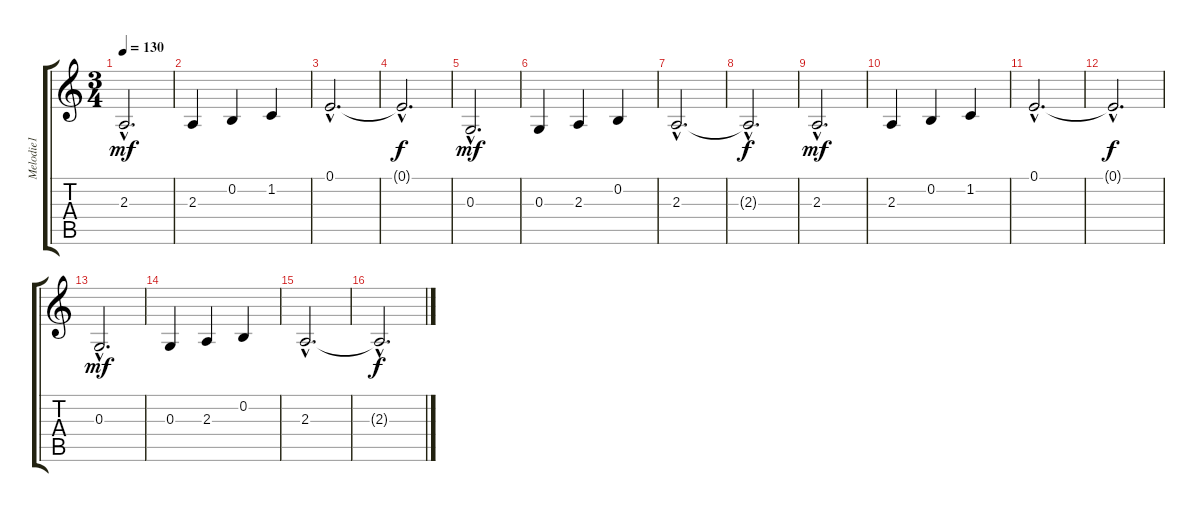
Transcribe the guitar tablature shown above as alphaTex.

\track ("Melodie1" "Melodie1") {instrument stringensemble1}
\staff {score tabs}
\tuning (E4 B3 G3 D3 A2 E2) {hide}
\ts (3 4)
\tempo 130
\clef g2
\ks c
2.3{hac}.2{d dy mf} |
2.3.4 0.2.4 1.2.4 |
0.1{hac}.2{d} |
0.1{hac t}.2{d dy f} |
0.3{hac}.2{d dy mf} |
0.3.4 2.3.4 0.2.4 |
2.3{hac}.2{d} |
2.3{hac t}.2{d dy f} |
2.3{hac}.2{d dy mf} |
2.3.4 0.2.4 1.2.4 |
0.1{hac}.2{d} |
0.1{hac t}.2{d dy f} |
0.3{hac}.2{d dy mf} |
0.3.4 2.3.4 0.2.4 |
2.3{hac}.2{d} |
2.3{hac t}.2{d dy f}
